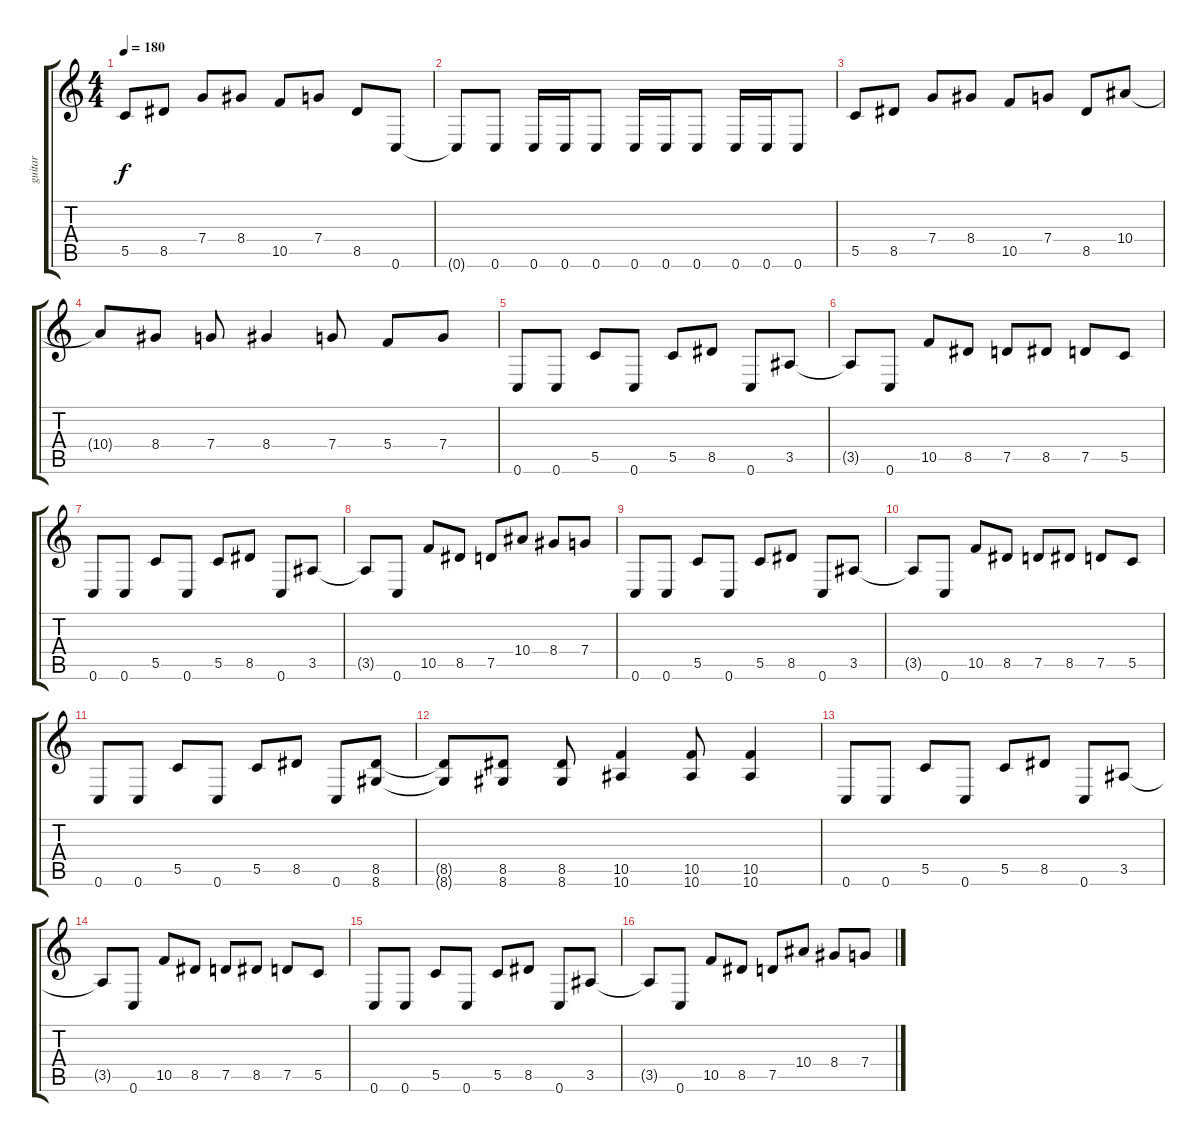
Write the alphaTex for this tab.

\track ("guitar" "guitar") {instrument distortionguitar}
\staff {score tabs}
\tuning (D4 A3 F3 C3 G2 C2) {hide}
\ts (4 4)
\tempo 180
\clef g2
\ks c
5.5.8{dy f} 8.5.8 7.4.8 8.4.8 10.5.8 7.4.8 8.5.8 0.6.8 |
0.6{t}.8 0.6.8 0.6.16 0.6.16 0.6.8 0.6.16 0.6.16 0.6.8 0.6.16 0.6.16 0.6.8 |
5.5.8 8.5.8 7.4.8 8.4.8 10.5.8 7.4.8 8.5.8 10.4.8 |
10.4{t}.8 8.4.8 7.4.8 8.4.4 7.4.8 5.4.8 7.4.8 |
0.6.8 0.6.8 5.5.8 0.6.8 5.5.8 8.5.8 0.6.8 3.5.8 |
3.5{t}.8 0.6.8 10.5.8 8.5.8 7.5.8 8.5.8 7.5.8 5.5.8 |
0.6.8 0.6.8 5.5.8 0.6.8 5.5.8 8.5.8 0.6.8 3.5.8 |
3.5{t}.8 0.6.8 10.5.8 8.5.8 7.5.8 10.4.8 8.4.8 7.4.8 |
0.6.8 0.6.8 5.5.8 0.6.8 5.5.8 8.5.8 0.6.8 3.5.8 |
3.5{t}.8 0.6.8 10.5.8 8.5.8 7.5.8 8.5.8 7.5.8 5.5.8 |
0.6.8 0.6.8 5.5.8 0.6.8 5.5.8 8.5.8 0.6.8 (8.5 8.6).8 |
(8.5{t} 8.6{t}).8 (8.5 8.6).8 (8.5 8.6).8 (10.5 10.6).4 (10.5 10.6).8 (10.5 10.6).4 |
0.6.8 0.6.8 5.5.8 0.6.8 5.5.8 8.5.8 0.6.8 3.5.8 |
3.5{t}.8 0.6.8 10.5.8 8.5.8 7.5.8 8.5.8 7.5.8 5.5.8 |
0.6.8 0.6.8 5.5.8 0.6.8 5.5.8 8.5.8 0.6.8 3.5.8 |
3.5{t}.8 0.6.8 10.5.8 8.5.8 7.5.8 10.4.8 8.4.8 7.4.8
